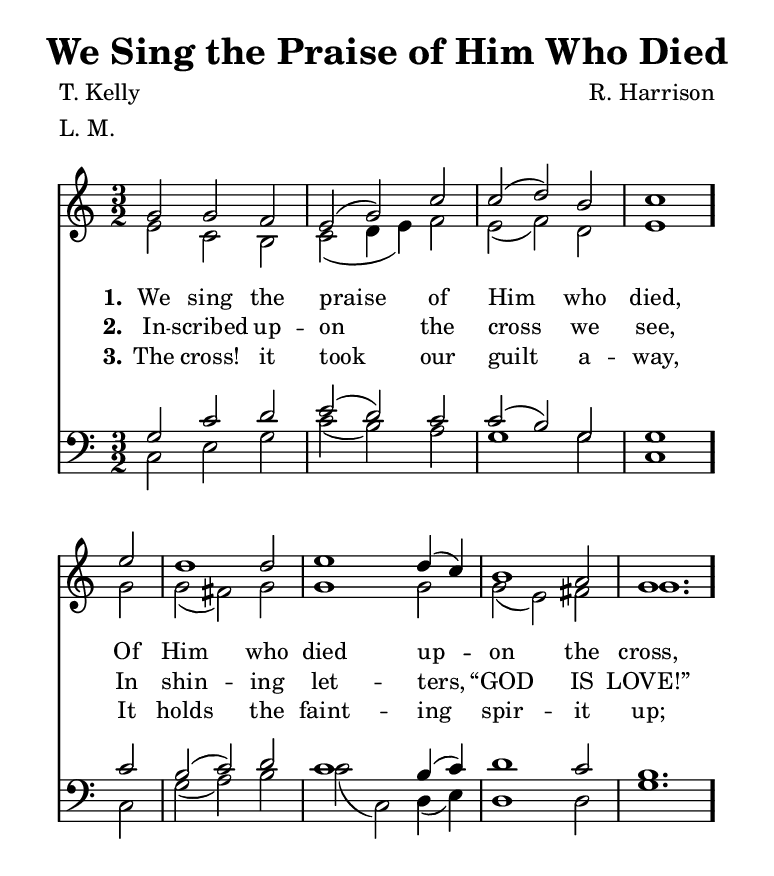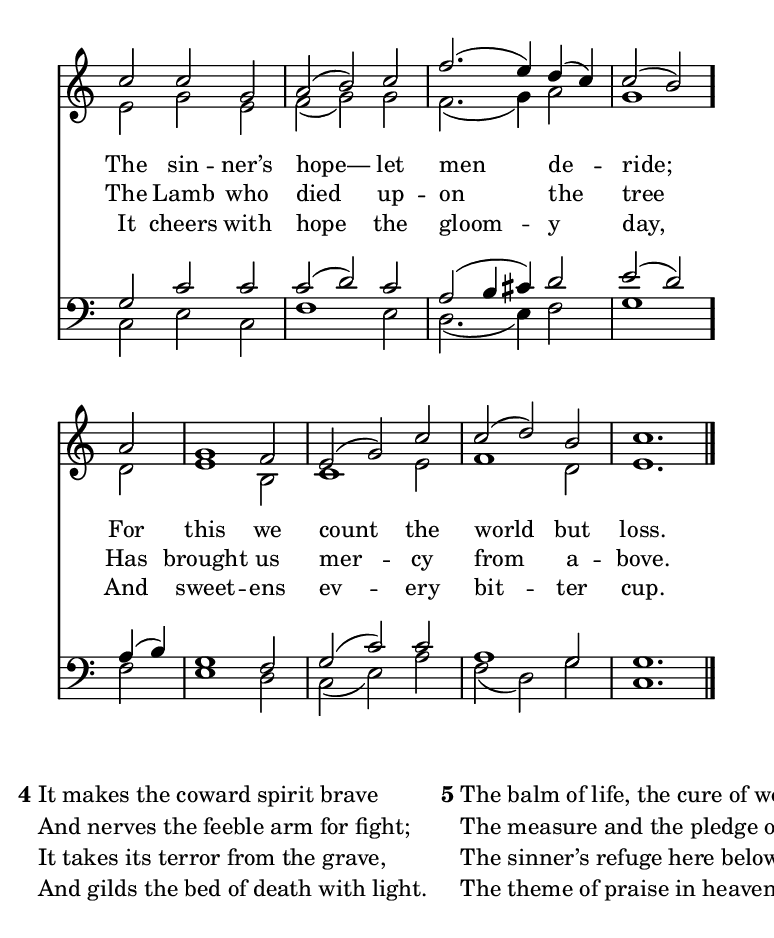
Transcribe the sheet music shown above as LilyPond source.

\include "common/global.ily"
\paper {
  \include "common/paper.ily"
  ragged-bottom = ##t
  %ragged-last-bottom = ##t
  systems-per-page = #(cond (is-eogsized 3) (#t #f))
  %page-count = ##f
}

\header{
  hymnnumber = "131"
  title = "We Sing the Praise of Him Who Died"
  tunename = "Warrington"
  meter = "L. M."
  poet = "T. Kelly"
  composer = "R. Harrison"
  %copyright = ""
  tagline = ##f
}

% for fermata in MIDI
ta = { \tempo 2=80 }
tb = { \tempo 2=40 }

global = {
  \include "common/overrides.ily"
  \override Staff.TimeSignature.style = #'()
  \time 3/2
  \override Score.MetronomeMark.transparent = ##t % hide all fermata changes too
  \ta
  \key c \major
  %\partial 4
  \autoBeamOff
}

notesSoprano = {
\global
\relative c'' {

g2 g f | e( g) c | c( d) b | c1
e2 | d1 d2 | e1 d4( c) | b1 a2 | g1. |
c2 c g | a( b) c | f2.( e4) d( c) | c2( b)
a | g1 f2 | e( g) c | c( d) b | c1. |

  \bar "|."

}
}

notesAlto = {
\global
\relative e' {

e2 c b | c( d4 e) f2 | e( f) d | e1
g2 | g( fis) g | g1 g2 | g( e) fis | g1. |
e2 g e | f( g) g | f2.( g4) a2 | g1
d2 | e1 b2 | c1 e2 | f1 d2 | e1. |

}
}

notesTenor = {
\global
\relative a {

g2 c d | e( d) c | c( b) g | g1
c2 | b( c) d | c1 b4( c) | d1 c2 | b1. |
g2 c c | c( d) c | a( b4 cis) d2 | e( d)
a4( b) | g1 f2 | g( c) c | a1 g2 | g1. |

}
}

notesBass = {
\global
\relative f {

c2 e g | c( b) a | g1 g2 | c,1
c2 | g'( a) b | c( c,) d4( e) | d1 d2 | g1. |
c,2 e c | f1 e2 | d2.( e4) f2 | g1
f2 | e1 d2 | c( e) a | f( d) g | c,1. |

}
}

wordsA = \lyricmode {
\set stanza = "1."

We sing the praise of Him who died, \bar "."
Of Him who died up -- on the cross, \bar "."
The sin -- ner’s hope— let men de -- ride; \bar "."
For this we count the world but loss. \bar "."

}

wordsB = \lyricmode {
\set stanza = "2."

In -- scribed up -- on the cross we see,
In shin -- ing let -- ters, “GOD IS LOVE!”
The Lamb who died up -- on the tree
Has brought us mer -- cy from a -- bove.

}

wordsC = \lyricmode {
\set stanza = "3."

The cross! it took our guilt a -- way,
It holds the faint -- ing spir -- it up;
It cheers with hope the gloom -- y day,
And sweet -- ens ev -- ery bit -- ter cup.

}

wordsD = \markuplist {

\line { It makes the coward spirit brave }
\line { And nerves the feeble arm for fight; }
\line { It takes its terror from the grave, }
\line { And gilds the bed of death with light. }

}

wordsE = \markuplist {

\line { The balm of life, the cure of woe, }
\line { The measure and the pledge of love, }
\line { The sinner’s refuge here below, }
\line { The theme of praise in heaven above. }

}

\score {
  \context ChoirStaff <<
    \context Staff = upper <<
      \set ChoirStaff.systemStartDelimiter = #'SystemStartBar
      \context Voice  = sopranos { \voiceOne << \notesSoprano >> }
      \context Voice  = altos { \voiceTwo << \notesAlto >> }
      \context Lyrics = one   \lyricsto sopranos \wordsA
      \context Lyrics = two   \lyricsto sopranos \wordsB
      \context Lyrics = three \lyricsto sopranos \wordsC
    >>
    \context Staff = men <<
      \clef bass
      \context Voice  = tenors { \voiceOne << \notesTenor >> }
      \context Voice  = basses { \voiceTwo << \notesBass >> }
    >>
  >>
  \layout {
    \include "common/layout.ily"
  }
  \midi{
    \include "common/midi.ily"
  }
}

\noPageBreak

\markup { \fill-line {
  \hspace #0.1
  \line{ \bold 4 \column { \wordsD } }
  \hspace #0.1
  \line{ \bold 5 \column { \wordsE } }
  \hspace #0.1
} }

\version "2.18.0"  % necessary for upgrading to future LilyPond versions.

% vi:set et ts=2 sw=2 ai nocindent syntax=lilypond:
